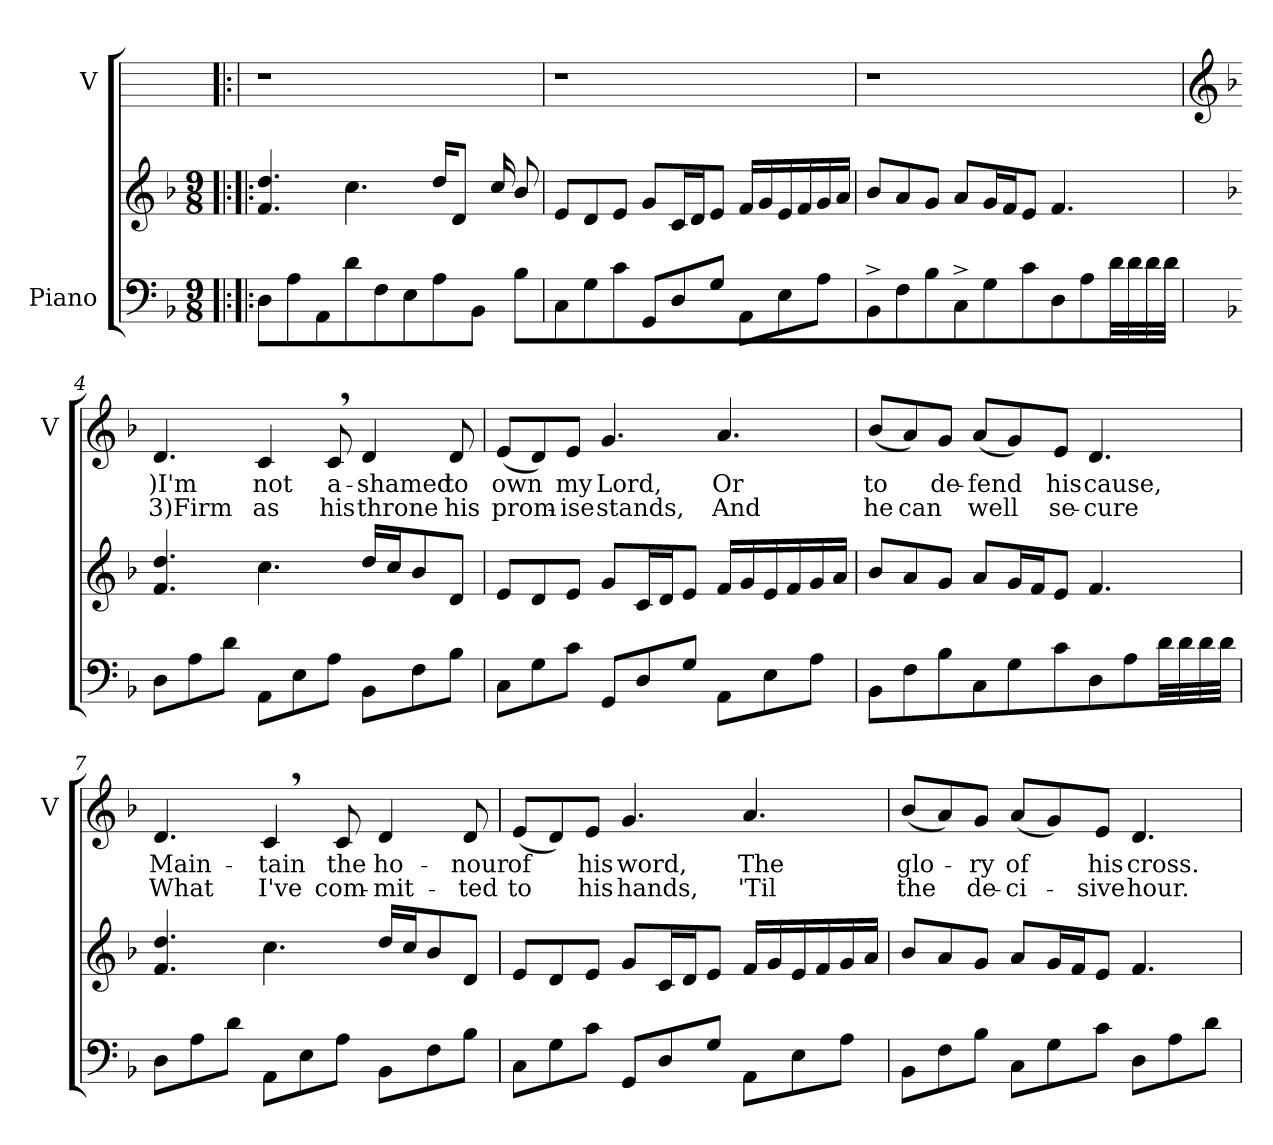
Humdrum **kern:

**kern	**kern	**kern	**text	**text
*part2	*part2	*part1	*part1	*part1
*staff3	*staff2	*staff1	*staff1	*staff1
*I"Piano	*	*I"V	*	*
*	*	*I'V	*	*
!!LO:PB:g=z
*stria5	*stria5	*stria5	*	*
*clefF4	*clefG2	*	*	*
*k[b-]	*k[b-]	*	*	*
*F:	*F:	*	*	*
*M9/8	*M9/8	*	*	*
=1!|:	=1!|:	=1	=1	=1
8D\L	4.f/ 4.dd/	1r	.	.
8A\	.	.	.	.
8AA\L	.	.	.	.
8d\J	4.cc\	.	.	.
8F\L	.	.	.	.
8E\	.	.	.	.
8A\J	16dd/L	.	.	.
.	8d/J	.	.	.
8BB-\J	.	.	.	.
.	16cc/L	.	.	.
8B-\L	8b-/	8ryy	.	.
=2	=2	=2	=2	=2
*^	*^	*	*	*
8C\L	4.ryy	4.ryy	8e/L	1r	.	.
8G\	.	.	8d/	.	.	.
8c\J	.	.	8e/J	.	.	.
2.ryy	8GG/L	8g/L	2.ryy	.	.	.
.	8D/	16c/	.	.	.	.
.	.	16d/	.	.	.	.
.	8G/J	8e/J	.	.	.	.
.	8AA\L	16f/L	.	.	.	.
.	.	16g/	.	.	.	.
.	8E\	16e/	.	.	.	.
.	.	16f/	.	.	.	.
.	8A\J	16g/	.	8ryy	.	.
.	.	16a/J	.	.	.	.
*v	*v	*	*	*	*	*
*	*v	*v	*	*	*
=3	=3	=3	=3	=3
8BB-^<\L	8b-/L	1r	.	.
8F\	8a/	.	.	.
8B-\J	8g/J	.	.	.
8C^<\L	8a/L	.	.	.
8G\	16g/	.	.	.
.	16f/	.	.	.
8c\J	8e/J	.	.	.
8D\L	4.f/	.	.	.
8A\	.	.	.	.
*tremolo	*	*	*	*
32d\	.	8ryy	.	.
32d\	.	.	.	.
32d\	.	.	.	.
32d\JJJ	.	.	.	.
*Xtremolo	*	*	*	*
!!LO:LB:g=z
=4	=4	=4	=4	=4
*	*	*clefG2	*	*
*	*	*k[b-]	*	*
*	*	*F:	*	*
*^	*^	*	*	*
!	!	!	!	!	!LO:LY:b:cj	!LO:LY:b:cj
8D\L	2.ryy	2.ryy	4.f/ 4.dd/	4.d</	)I'm	3)Firm
8A\	.	.	.	.	.	.
8d\J	.	.	.	.	.	.
!	!	!	!	!	!LO:LY:b:cj	!LO:LY:b:cj
8AA\L	.	.	4.cc\	4c/	not	as
8E\	.	.	.	.	.	.
!	!	!	!	!	!LO:LY:b:rj	!LO:LY:b:rj
8A\J	.	.	.	8c,>/	a-	-his
!	!	!	!	!	!LO:LY:b:cj	!LO:LY:b:cj
4.ryy	8BB-\L	16dd/L	4.ryy	4d/	shamed	throne
.	.	16cc/	.	.	.	.
.	8F\	8b-/	.	.	.	.
!	!	!	!	!	!LO:LY:b:cj	!LO:LY:b:cj
.	8B-\J	8d/J	.	8d/	to	his
=5	=5	=5	=5	=5	=5	=5
!	!	!	!	!	!LO:LY:b:cj	!LO:LY:b:cj
8C\L	4.ryy	4.ryy	8e/L	(<8e/L	own	prom-
8G\	.	.	8d/	8d/)	.	.
!	!	!	!	!	!LO:LY:b:cj	!LO:LY:b:cj
8c\J	.	.	8e/J	8e/J	-my	ise
!	!	!	!	!	!LO:LY:b	!LO:LY:b:cj
2.ryy	8GG/L	8g/L	2.ryy	4.g/	Lord,	stands,
.	8D/	16c/	.	.	.	.
.	.	16d/	.	.	.	.
.	8G/J	8e/J	.	.	.	.
!	!	!	!	!	!LO:LY:b:cj	!LO:LY:b:cj
.	8AA\L	16f/L	.	4.a/	Or	And
.	.	16g/	.	.	.	.
.	8E\	16e/	.	.	.	.
.	.	16f/	.	.	.	.
.	8A\J	16g/	.	.	.	.
.	.	16a/J	.	.	.	.
*v	*v	*	*	*	*	*
*	*v	*v	*	*	*
=6	=6	=6	=6	=6
!	!	!	!LO:LY:b:cj	!LO:LY:b:cj
8BB-\L	8b-/L	(<8b-/L	to	he
!	!	!	!	!LO:LY:b
8F\	8a/	8a/)	.	can
!	!	!	!LO:LY:b:rj	!
8B-\J	8g/J	8g/J	de-	.
!	!	!	!LO:LY:b	!LO:LY:b
8C\L	8a/L	(<8a/L	-fend	well
8G\	16g/	8g/)	.	.
.	16f/	.	.	.
!	!	!	!LO:LY:b:cj	!LO:LY:b:cj
8c\J	8e/J	8e/J	his	se-
!	!	!	!LO:LY:b	!LO:LY:b
8D\L	4.f/	4.d/	-cause,	cure
8A\	.	.	.	.
*tremolo	*	*	*	*
32d\	.	.	.	.
32d\	.	.	.	.
32d\	.	.	.	.
32d\JJJ	.	.	.	.
*Xtremolo	*	*	*	*
!!LO:LB:g=z
=7	=7	=7	=7	=7
!	!	!	!LO:LY:b:cj	!LO:LY:b:cj
8D\L	4.f/ 4.dd/	4.d/	Main-	-What
8A\	.	.	.	.
8d\J	.	.	.	.
!	!	!	!LO:LY:b:cj	!LO:LY:b:cj
8AA\L	4.cc\	4c,>/	tain	I've
8E\	.	.	.	.
!	!	!	!LO:LY:b:rj	!LO:LY:b:rj
8A\J	.	8c/	the	com-
!	!	!	!LO:LY:b:cj	!LO:LY:b:cj
8BB-\L	16dd/L	4d/	-ho-	-mit-
.	16cc/	.	.	.
8F\	8b-/	.	.	.
!	!	!	!LO:LY:b:cj	!LO:LY:b:cj
8B-\J	8d/J	8d/	-nour	ted
=8	=8	=8	=8	=8
*^	*^	*	*	*
!	!	!	!	!	!LO:LY:b:cj	!LO:LY:b:cj
8C\L	4.ryy	4.ryy	8e/L	(<8e/L	of	to
8G\	.	.	8d/	8d/)	.	.
!	!	!	!	!	!LO:LY:b:rj	!LO:LY:b:rj
8c\J	.	.	8e/J	8e/J	his	his
!	!	!	!	!	!LO:LY:b:cj	!LO:LY:b:cj
2.ryy	8GG/L	8g/L	2.ryy	4.g/	word,	hands,
.	8D/	16c/	.	.	.	.
.	.	16d/	.	.	.	.
.	8G/J	8e/J	.	.	.	.
!	!	!	!	!	!LO:LY:b:cj	!LO:LY:b:cj
.	8AA\L	16f/L	.	4.a/	The	'Til
.	.	16g/	.	.	.	.
.	8E\	16e/	.	.	.	.
.	.	16f/	.	.	.	.
.	8A\J	16g/	.	.	.	.
.	.	16a/J	.	.	.	.
=9	=9	=9	=9	=9	=9	=9
!	!	!	!	!	!LO:LY:b:cj	!LO:LY:b:cj
8BB-\L	4.ryy	4.ryy	8b-/L	(<8b-/L	glo-	-the
8F\	.	.	8a/	8a/)	.	.
!	!	!	!	!	!LO:LY:b:cj	!LO:LY:b
8B-\J	.	.	8g/J	8g/J	ry	de-
!	!	!	!	!	!LO:LY:b:cj	!LO:LY:b:rj
4.ryy	8C\L	8a/L	4.ryy	(<8a/L	-of	ci-
.	8G\	16g/	.	8g/)	.	.
.	.	16f/	.	.	.	.
!	!	!	!	!	!LO:LY:b:rj	!LO:LY:b:cj
.	8c\J	8e/J	.	8e/J	-his	sive
!	!	!	!	!	!LO:LY:b	!LO:LY:b
8D\L	4.ryy	4.ryy	4.f/	4.d/	cross.	hour.
8A\	.	.	.	.	.	.
8d\J	.	.	.	.	.	.
*v	*v	*	*	*	*	*
*	*v	*v	*	*	*
=	=	=	=	=
*-	*-	*-	*-	*-
